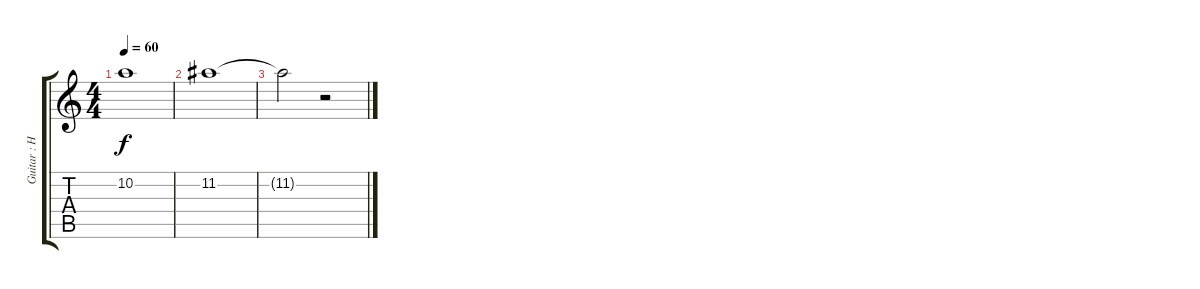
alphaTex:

\track ("Guitar : Hirasawa Yui - Chan" "Guitar : H") {instrument overdrivenguitar}
\staff {score tabs}
\tuning (E4 B3 G3 D3 A2 E2) {hide}
\ts (4 4)
\tempo 60
\clef g2
\ks c
10.2{t}.1{dy f} |
11.2.1{volume 14} |
11.2{t}.2 r.2
